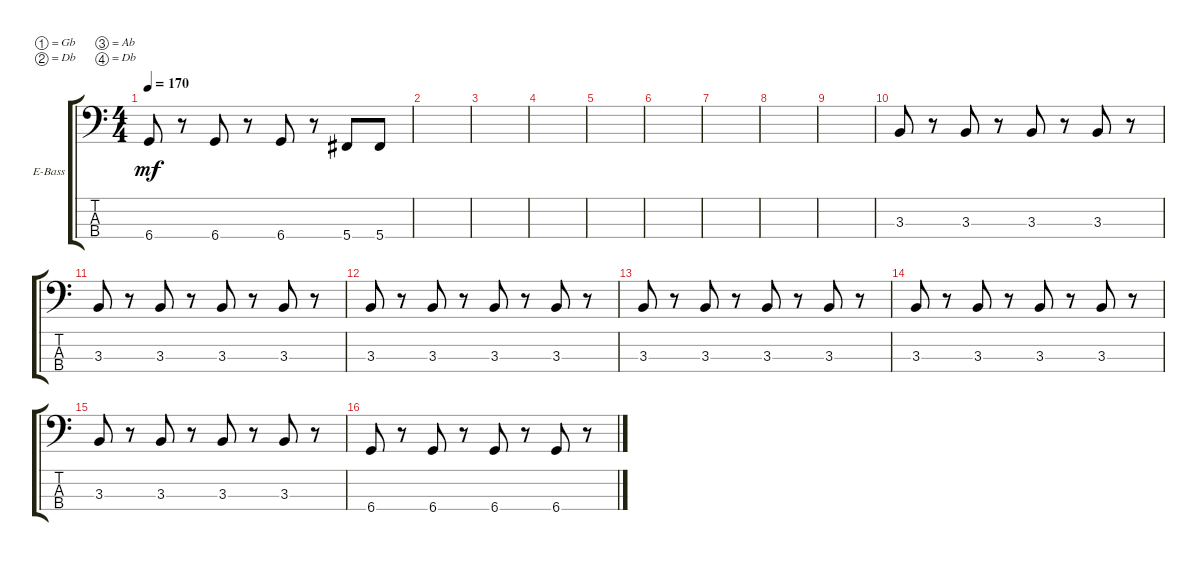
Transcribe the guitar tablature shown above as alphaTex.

\defaultSystemsLayout 4
\bracketExtendMode groupsimilarinstruments
\firstSystemTrackNameOrientation horizontal
\otherSystemsTrackNameOrientation horizontal
\track ("Electric Bass" "E-Bass") {instrument electricbassfinger}
\staff {score tabs}
\tuning (Gb2 Db2 Ab1 Db1)
\ts (4 4)
\tempo 170
\clef f4
\ks c
6.4.8{dy mf} r.8 6.4.8 r.8 6.4.8 r.8 5.4.8 5.4.8 |
|
|
|
|
|
|
|
|
3.3.8 r.8 3.3.8 r.8 3.3.8 r.8 3.3.8 r.8 |
3.3.8 r.8 3.3.8 r.8 3.3.8 r.8 3.3.8 r.8 |
3.3.8 r.8 3.3.8 r.8 3.3.8 r.8 3.3.8 r.8 |
3.3.8 r.8 3.3.8 r.8 3.3.8 r.8 3.3.8 r.8 |
3.3.8 r.8 3.3.8 r.8 3.3.8 r.8 3.3.8 r.8 |
3.3.8 r.8 3.3.8 r.8 3.3.8 r.8 3.3.8 r.8 |
6.4.8 r.8 6.4.8 r.8 6.4.8 r.8 6.4.8 r.8
